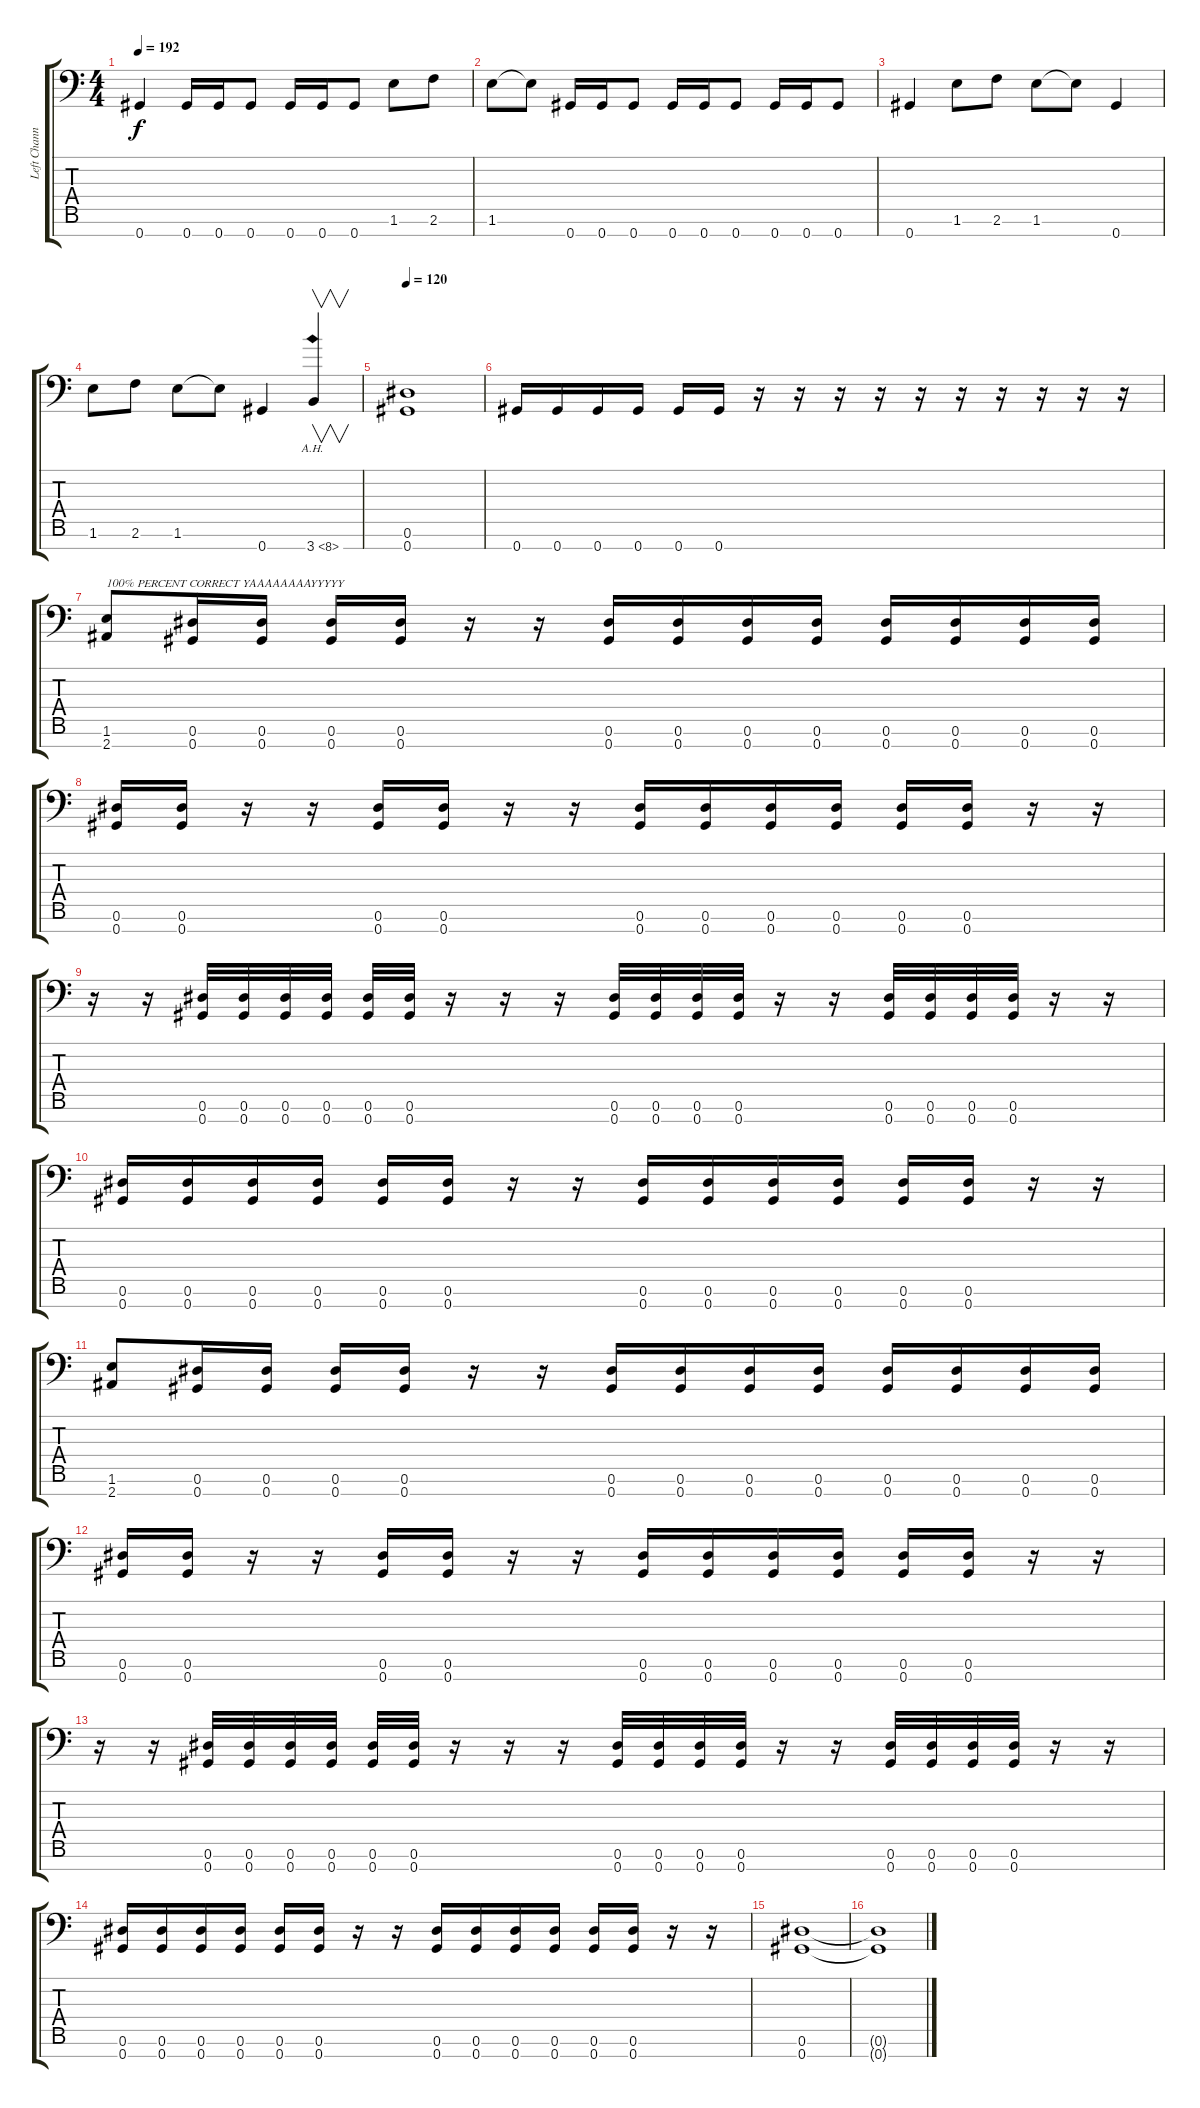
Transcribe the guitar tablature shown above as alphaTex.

\track ("Left Channel" "Left Chann") {instrument distortionguitar}
\staff {score tabs}
\tuning (Eb4 Bb3 Gb3 Db3 Ab2 Eb2 Ab1) {hide}
\ts (4 4)
\tempo 192
\clef f4
\ks c
0.7.4{dy f} 0.7.16 0.7.16 0.7.8 0.7.16 0.7.16 0.7.8 1.6.8 2.6.8 |
1.6.8 1.6{t}.8 0.7.16 0.7.16 0.7.8 0.7.16 0.7.16 0.7.8 0.7.16 0.7.16 0.7.8 |
0.7.4 1.6.8 2.6.8 1.6.8 1.6{t}.8 0.7.4 |
1.6.8 2.6.8 1.6.8 1.6{t}.8 0.7.4 3.7{ah 5}.4{v} |
\tempo 120
(0.6 0.7).1 |
0.7.16 0.7.16 0.7.16 0.7.16 0.7.16 0.7.16 r.16 r.16 r.16 r.16 r.16 r.16 r.16 r.16 r.16 r.16 |
(1.6 2.7).8{txt "100% PERCENT CORRECT YAAAAAAAAYYYYY"} (0.6 0.7).16 (0.6 0.7).16 (0.6 0.7).16 (0.6 0.7).16 r.16 r.16 (0.6 0.7).16 (0.6 0.7).16 (0.6 0.7).16 (0.6 0.7).16 (0.6 0.7).16 (0.6 0.7).16 (0.6 0.7).16 (0.6 0.7).16 |
(0.6 0.7).16 (0.6 0.7).16 r.16 r.16 (0.6 0.7).16 (0.6 0.7).16 r.16 r.16 (0.6 0.7).16 (0.6 0.7).16 (0.6 0.7).16 (0.6 0.7).16 (0.6 0.7).16 (0.6 0.7).16 r.16 r.16 |
r.16 r.16 (0.6 0.7).32 (0.6 0.7).32 (0.6 0.7).32 (0.6 0.7).32 (0.6 0.7).32 (0.6 0.7).32 r.16 r.16 r.16 (0.6 0.7).32 (0.6 0.7).32 (0.6 0.7).32 (0.6 0.7).32 r.16 r.16 (0.6 0.7).32 (0.6 0.7).32 (0.6 0.7).32 (0.6 0.7).32 r.16 r.16 |
(0.6 0.7).16 (0.6 0.7).16 (0.6 0.7).16 (0.6 0.7).16 (0.6 0.7).16 (0.6 0.7).16 r.16 r.16 (0.6 0.7).16 (0.6 0.7).16 (0.6 0.7).16 (0.6 0.7).16 (0.6 0.7).16 (0.6 0.7).16 r.16 r.16 |
(1.6 2.7).8 (0.6 0.7).16 (0.6 0.7).16 (0.6 0.7).16 (0.6 0.7).16 r.16 r.16 (0.6 0.7).16 (0.6 0.7).16 (0.6 0.7).16 (0.6 0.7).16 (0.6 0.7).16 (0.6 0.7).16 (0.6 0.7).16 (0.6 0.7).16 |
(0.6 0.7).16 (0.6 0.7).16 r.16 r.16 (0.6 0.7).16 (0.6 0.7).16 r.16 r.16 (0.6 0.7).16 (0.6 0.7).16 (0.6 0.7).16 (0.6 0.7).16 (0.6 0.7).16 (0.6 0.7).16 r.16 r.16 |
r.16 r.16 (0.6 0.7).32 (0.6 0.7).32 (0.6 0.7).32 (0.6 0.7).32 (0.6 0.7).32 (0.6 0.7).32 r.16 r.16 r.16 (0.6 0.7).32 (0.6 0.7).32 (0.6 0.7).32 (0.6 0.7).32 r.16 r.16 (0.6 0.7).32 (0.6 0.7).32 (0.6 0.7).32 (0.6 0.7).32 r.16 r.16 |
(0.6 0.7).16 (0.6 0.7).16 (0.6 0.7).16 (0.6 0.7).16 (0.6 0.7).16 (0.6 0.7).16 r.16 r.16 (0.6 0.7).16 (0.6 0.7).16 (0.6 0.7).16 (0.6 0.7).16 (0.6 0.7).16 (0.6 0.7).16 r.16 r.16 |
(0.6 0.7).1 |
(0.6{t} 0.7{t}).1
